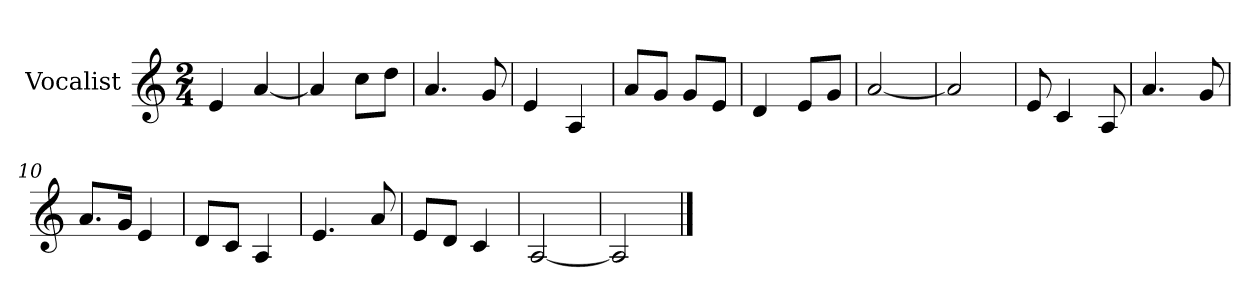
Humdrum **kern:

**kern
*part1
*staff1
*I"Vocalist
*k[]
*C:
*M2/4
=
4e
[4a
=1
4a]
8ccL
8ddJ
=2
4.a
8g
=3
4e
4A
=4
8aL
8gJ
8gL
8eJ
=5
4d
8eL
8gJ
=6
[2a
=7
2a]
=8
8e
4c
8A
=9
4.a
8g
=10
8.aL
16gJk
4e
=11
8dL
8cJ
4A
=12
4.e
8a
=13
8eL
8dJ
4c
=14
[2A
=15
2A]
==
*-
